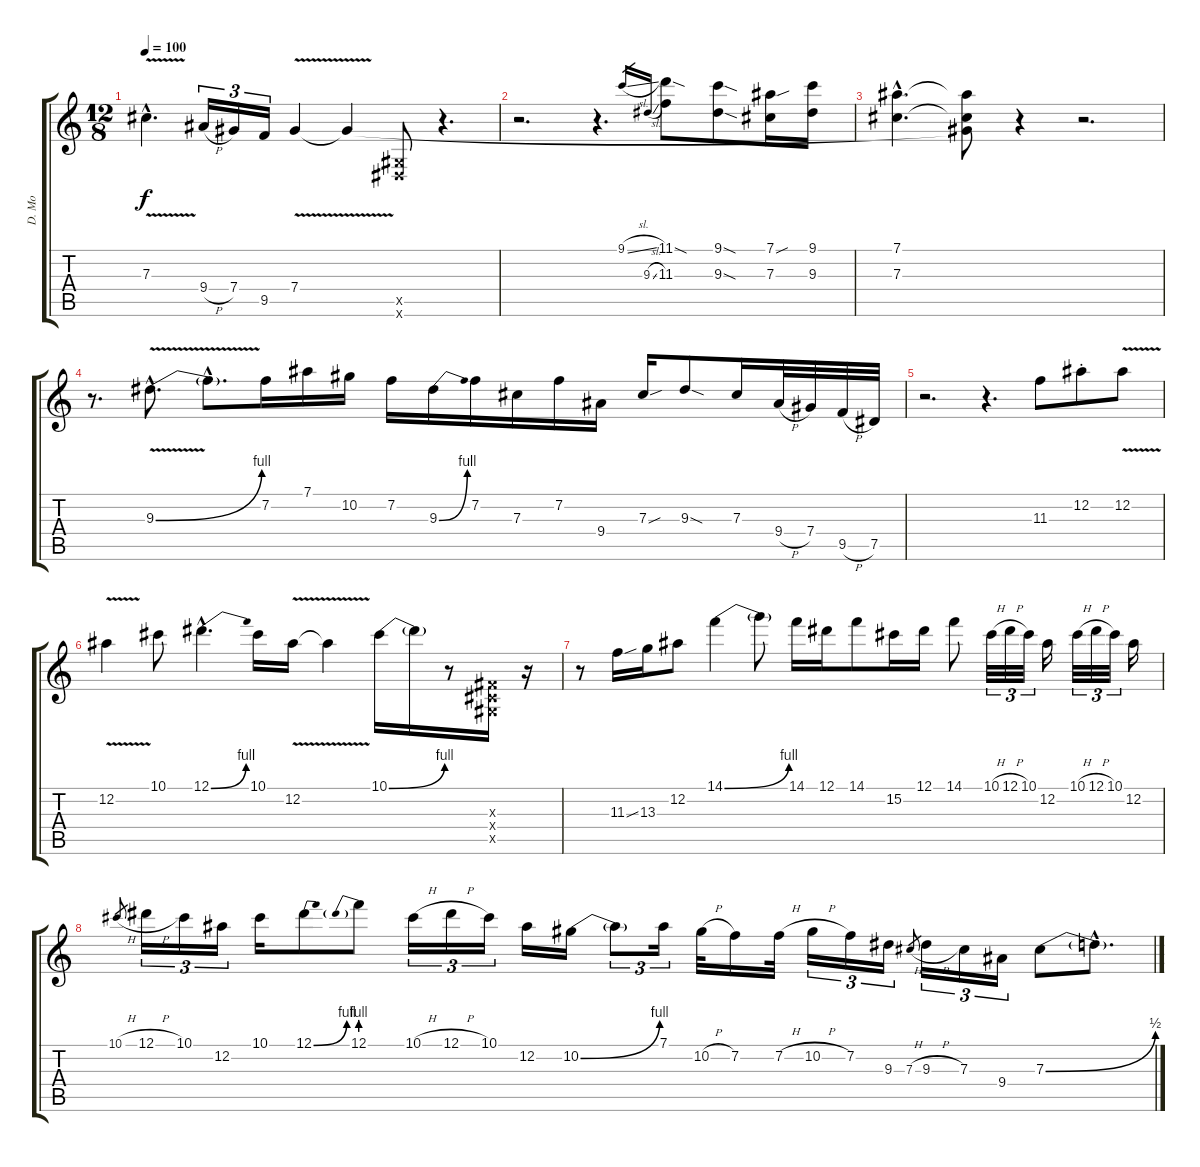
\track ("D. Mo" "D. Mo") {instrument overdrivenguitar}
\staff {score tabs}
\tuning (Eb4 Bb3 Gb3 Db3 Ab2 Eb2) {hide}
\ts (12 8)
\tempo 100
\clef g2
\ks c
7.3{v hac}.4{d dy f} 9.4{h}.16{tu (3 2)} 7.4.16{tu (3 2)} 9.5.16{tu (3 2)} 7.4{v}.4 7.4{t}.4 (0.5{x} 0.6{x}).8 r.4{d} |
r.2{d} r.4{d} 9.1{sl}.16{gr} 9.3{sl}.16{gr} (11.1{sod} 11.3).8 (9.1{sod} 9.3{sod}).8 (7.1{sou} 7.3).16 (9.1 9.3).16 |
(7.1{hac} 7.3{hac}).4{d} (7.1{t} 7.3{t} 7.4{t}).8 r.4 r.2{d} |
r.8{d} 9.3{be (bend 0 0 60 4) v hac}.8{d} 9.3{hac t}.8{d} 7.2.16 7.1.16 10.2.16 7.2.16 9.3{be (bend 0 0 60 4)}.16 7.2.16 7.3.16 7.2.16 9.4.16 7.3{sou}.16 9.3{sod}.8 7.3.16 9.4{h}.32 7.4.32 9.5{h}.32 7.5.32 |
r.2{d} r.4{d} 11.3.8 12.2{st}.8 12.2{v}.8 |
12.2{v}.4 10.1.8 12.1{be (bend 0 0 60 4) hac}.4{d} 10.1.16 12.2{v}.16 12.2{t}.4 10.1{be (bend 0 0 60 4)}.16 10.1{t}.16 r.8 (0.3{x} 0.4{x} 0.5{x}).16 r.16 |
r.8 11.3{sou}.16 13.3.16 12.2.8 14.1{be (bend 0 0 60 4)}.4 14.1{t}.8 14.1.16 12.1.16 14.1.8 15.2.16 12.1.16 14.1.8 10.1{h}.32{tu (3 2)} 12.1{h}.32{tu (3 2)} 10.1.32{tu (3 2)} 12.2.16 10.1{h}.32{tu (3 2)} 12.1{h}.32{tu (3 2)} 10.1.32{tu (3 2)} 12.2.16 |
10.1{h}.8{gr} 12.1{h}.16{tu (3 2)} 10.1.16{tu (3 2)} 12.2.16{tu (3 2)} 10.1.16 12.1{be (bend 0 0 60 4)}.8 12.1{be (prebend 0 4 60 4)}.8 10.1{h}.16{tu (3 2)} 12.1{h}.16{tu (3 2)} 10.1.16{tu (3 2)} 12.2.16 10.2{be (bend 0 0 60 4)}.16 10.2{t}.8{tu (3 2)} 7.1.16{tu (3 2)} 10.2{h}.32 7.2.16 7.2{h}.32 10.2{h}.16{tu (3 2)} 7.2.16{tu (3 2)} 9.3.16{tu (3 2)} 7.3{h}.8{gr} 9.3{h}.16{tu (3 2)} 7.3.16{tu (3 2)} 9.4.16{tu (3 2)} 7.3{be (bend 0 0 60 2)}.8 7.3{hac t}.8{d}
